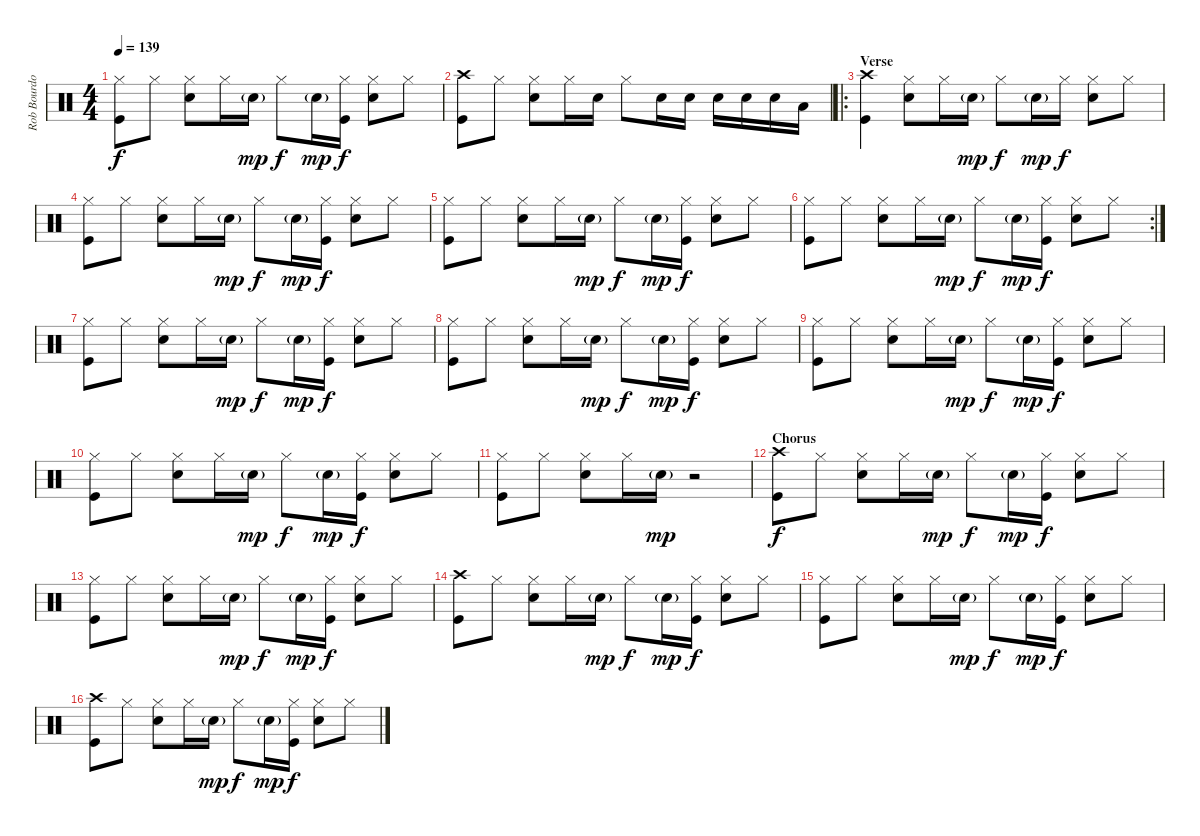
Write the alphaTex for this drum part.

\track ("Rob Bourdon" "Rob Bourdo") {instrument percussion}
\staff {score}
\articulation defaults
\ts (4 4)
\tempo 139
\clef neutral
\ks c
("Hi-Hat (closed)" "Kick (hit)").8{dy f} "Hi-Hat (closed)".8 ("Hi-Hat (closed)" "Snare (hit) 2").8 "Hi-Hat (closed)".16 "Snare (hit) 2"{g}.16{dy mp} "Hi-Hat (closed)".8{dy f} "Snare (hit) 2"{g}.16{dy mp} ("Hi-Hat (closed)" "Kick (hit)").16{dy f} ("Hi-Hat (closed)" "Snare (hit) 2").8 "Hi-Hat (closed)".8 |
("Crash high (hit)" "Kick (hit)").8 "Hi-Hat (closed)".8 ("Hi-Hat (closed)" "Snare (hit) 2").8 "Hi-Hat (closed)".16 "Snare (hit) 2".16 "Hi-Hat (closed)".8 "Snare (hit) 2".16 "Snare (hit) 2".16 "Snare (hit) 2".16 "Snare (hit) 2".16 "Snare (hit) 2".16 "Low Tom (hit)".16 |
\ro
\section ("" "Verse")
("Crash high (hit)" "Kick (hit)").4 ("Hi-Hat (closed)" "Snare (hit) 2").8 "Hi-Hat (closed)".16 "Snare (hit) 2"{g}.16{dy mp} "Hi-Hat (closed)".8{dy f} "Snare (hit) 2"{g}.16{dy mp} "Hi-Hat (closed)".16{dy f} ("Hi-Hat (closed)" "Snare (hit) 2").8 "Hi-Hat (closed)".8 |
("Hi-Hat (closed)" "Kick (hit)").8 "Hi-Hat (closed)".8 ("Hi-Hat (closed)" "Snare (hit) 2").8 "Hi-Hat (closed)".16 "Snare (hit) 2"{g}.16{dy mp} "Hi-Hat (closed)".8{dy f} "Snare (hit) 2"{g}.16{dy mp} ("Hi-Hat (closed)" "Kick (hit)").16{dy f} ("Hi-Hat (closed)" "Snare (hit) 2").8 "Hi-Hat (closed)".8 |
("Hi-Hat (closed)" "Kick (hit)").8 "Hi-Hat (closed)".8 ("Hi-Hat (closed)" "Snare (hit) 2").8 "Hi-Hat (closed)".16 "Snare (hit) 2"{g}.16{dy mp} "Hi-Hat (closed)".8{dy f} "Snare (hit) 2"{g}.16{dy mp} ("Hi-Hat (closed)" "Kick (hit)").16{dy f} ("Hi-Hat (closed)" "Snare (hit) 2").8 "Hi-Hat (closed)".8 |
\rc 2
("Hi-Hat (closed)" "Kick (hit)").8 "Hi-Hat (closed)".8 ("Hi-Hat (closed)" "Snare (hit) 2").8 "Hi-Hat (closed)".16 "Snare (hit) 2"{g}.16{dy mp} "Hi-Hat (closed)".8{dy f} "Snare (hit) 2"{g}.16{dy mp} ("Hi-Hat (closed)" "Kick (hit)").16{dy f} ("Hi-Hat (closed)" "Snare (hit) 2").8 "Hi-Hat (closed)".8 |
("Hi-Hat (closed)" "Kick (hit)").8 "Hi-Hat (closed)".8 ("Hi-Hat (closed)" "Snare (hit) 2").8 "Hi-Hat (closed)".16 "Snare (hit) 2"{g}.16{dy mp} "Hi-Hat (closed)".8{dy f} "Snare (hit) 2"{g}.16{dy mp} ("Hi-Hat (closed)" "Kick (hit)").16{dy f} ("Hi-Hat (closed)" "Snare (hit) 2").8 "Hi-Hat (closed)".8 |
("Hi-Hat (closed)" "Kick (hit)").8 "Hi-Hat (closed)".8 ("Hi-Hat (closed)" "Snare (hit) 2").8 "Hi-Hat (closed)".16 "Snare (hit) 2"{g}.16{dy mp} "Hi-Hat (closed)".8{dy f} "Snare (hit) 2"{g}.16{dy mp} ("Hi-Hat (closed)" "Kick (hit)").16{dy f} ("Hi-Hat (closed)" "Snare (hit) 2").8 "Hi-Hat (closed)".8 |
("Hi-Hat (closed)" "Kick (hit)").8 "Hi-Hat (closed)".8 ("Hi-Hat (closed)" "Snare (hit) 2").8 "Hi-Hat (closed)".16 "Snare (hit) 2"{g}.16{dy mp} "Hi-Hat (closed)".8{dy f} "Snare (hit) 2"{g}.16{dy mp} ("Hi-Hat (closed)" "Kick (hit)").16{dy f} ("Hi-Hat (closed)" "Snare (hit) 2").8 "Hi-Hat (closed)".8 |
("Hi-Hat (closed)" "Kick (hit)").8 "Hi-Hat (closed)".8 ("Hi-Hat (closed)" "Snare (hit) 2").8 "Hi-Hat (closed)".16 "Snare (hit) 2"{g}.16{dy mp} "Hi-Hat (closed)".8{dy f} "Snare (hit) 2"{g}.16{dy mp} ("Hi-Hat (closed)" "Kick (hit)").16{dy f} ("Hi-Hat (closed)" "Snare (hit) 2").8 "Hi-Hat (closed)".8 |
("Hi-Hat (closed)" "Kick (hit)").8 "Hi-Hat (closed)".8 ("Hi-Hat (closed)" "Snare (hit) 2").8 "Hi-Hat (closed)".16 "Snare (hit) 2"{g}.16{dy mp} r.2 |
\section ("" "Chorus")
("Crash high (hit)" "Kick (hit)").8{dy f} "Hi-Hat (closed)".8 ("Hi-Hat (closed)" "Snare (hit) 2").8 "Hi-Hat (closed)".16 "Snare (hit) 2"{g}.16{dy mp} "Hi-Hat (closed)".8{dy f} "Snare (hit) 2"{g}.16{dy mp} ("Hi-Hat (closed)" "Kick (hit)").16{dy f} ("Hi-Hat (closed)" "Snare (hit) 2").8 "Hi-Hat (closed)".8 |
("Hi-Hat (closed)" "Kick (hit)").8 "Hi-Hat (closed)".8 ("Hi-Hat (closed)" "Snare (hit) 2").8 "Hi-Hat (closed)".16 "Snare (hit) 2"{g}.16{dy mp} "Hi-Hat (closed)".8{dy f} "Snare (hit) 2"{g}.16{dy mp} ("Hi-Hat (closed)" "Kick (hit)").16{dy f} ("Hi-Hat (closed)" "Snare (hit) 2").8 "Hi-Hat (closed)".8 |
("Crash high (hit)" "Kick (hit)").8 "Hi-Hat (closed)".8 ("Hi-Hat (closed)" "Snare (hit) 2").8 "Hi-Hat (closed)".16 "Snare (hit) 2"{g}.16{dy mp} "Hi-Hat (closed)".8{dy f} "Snare (hit) 2"{g}.16{dy mp} ("Hi-Hat (closed)" "Kick (hit)").16{dy f} ("Hi-Hat (closed)" "Snare (hit) 2").8 "Hi-Hat (closed)".8 |
("Hi-Hat (closed)" "Kick (hit)").8 "Hi-Hat (closed)".8 ("Hi-Hat (closed)" "Snare (hit) 2").8 "Hi-Hat (closed)".16 "Snare (hit) 2"{g}.16{dy mp} "Hi-Hat (closed)".8{dy f} "Snare (hit) 2"{g}.16{dy mp} ("Hi-Hat (closed)" "Kick (hit)").16{dy f} ("Hi-Hat (closed)" "Snare (hit) 2").8 "Hi-Hat (closed)".8 |
("Crash high (hit)" "Kick (hit)").8 "Hi-Hat (closed)".8 ("Hi-Hat (closed)" "Snare (hit) 2").8 "Hi-Hat (closed)".16 "Snare (hit) 2"{g}.16{dy mp} "Hi-Hat (closed)".8{dy f} "Snare (hit) 2"{g}.16{dy mp} ("Hi-Hat (closed)" "Kick (hit)").16{dy f} ("Hi-Hat (closed)" "Snare (hit) 2").8 "Hi-Hat (closed)".8
